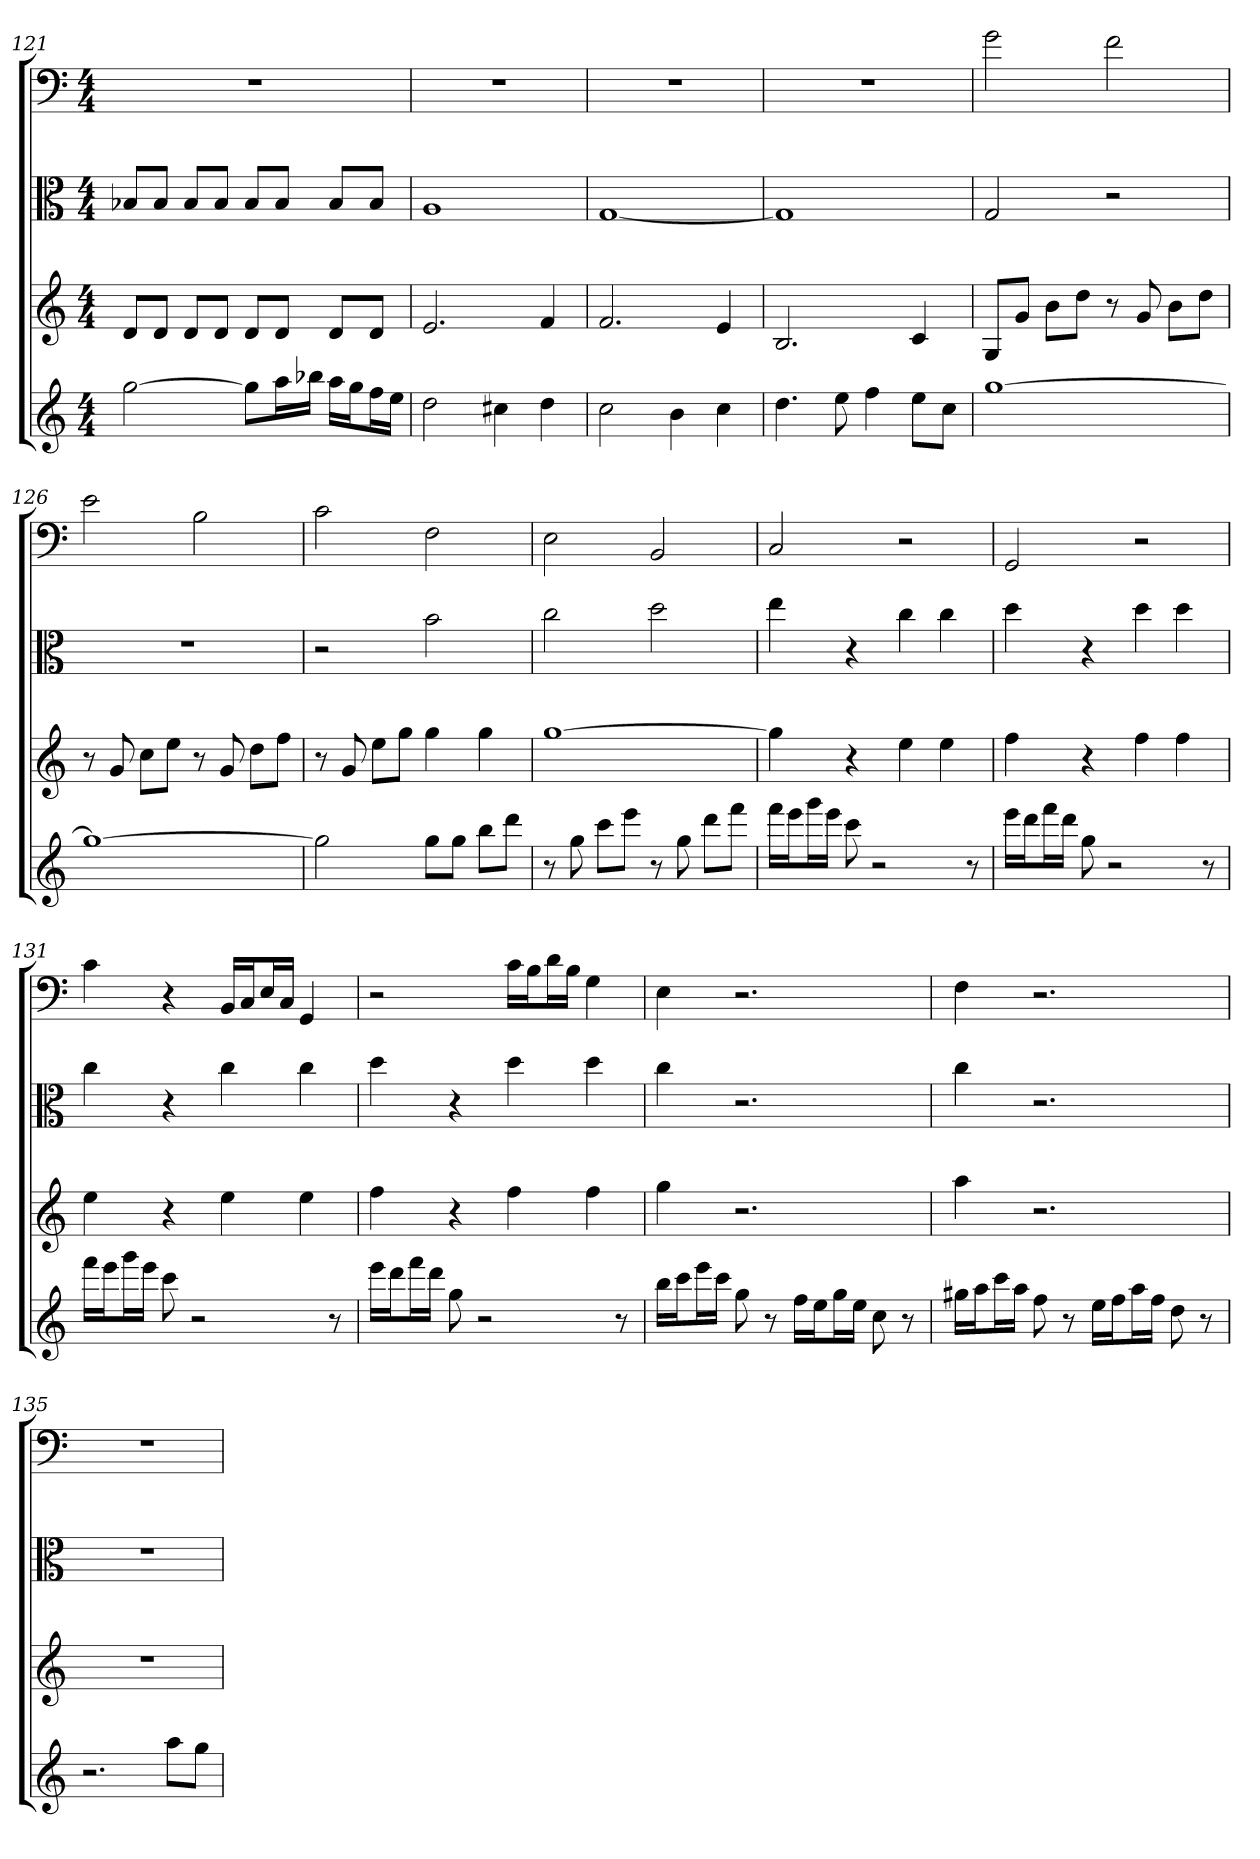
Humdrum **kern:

**kern	**kern	**kern	**kern
*part4	*part3	*part2	*part1
*staff4	*staff3	*staff2	*staff1
*	*	*clefC3	*clefF4
*k[]	*k[]	*k[]	*k[]
*C:	*C:	*C:	*C:
*M4/4	*M4/4	*M4/4	*M4/4
=121	=121	=121	=121
[2gg	8dL	8B-X/L	1r
.	8dJ	8B-/J	.
.	8dL	8B-/L	.
.	8dJ	8B-/J	.
8ggL]	8dL	8B-/L	.
16aaL	8dJ	8B-/J	.
16bb-XJJ	.	.	.
16aaLL	8dL	8B-/L	.
16ggJ	.	.	.
16ffL	8dJ	8B-/J	.
16eeJJ	.	.	.
=122	=122	=122	=122
2dd	2.e	1A	1r
4cc#X	.	.	.
4dd	4f	.	.
=123	=123	=123	=123
2cc	2.f	[1G	1r
4b	.	.	.
4cc	4e	.	.
=124	=124	=124	=124
4.dd	2.B	1G]	1r
8ee	.	.	.
4ff	.	.	.
8eeL	4c	.	.
8ccJ	.	.	.
=125	=125	=125	=125
[1gg	8GL	2G	2g
.	8gJ	.	.
.	8bL	.	.
.	8ddJ	.	.
.	8r	2r	2f
.	8g	.	.
.	8bL	.	.
.	8ddJ	.	.
=126	=126	=126	=126
1gg_	8r	1r	2e
.	8g	.	.
.	8ccL	.	.
.	8eeJ	.	.
.	8r	.	2B
.	8g	.	.
.	8ddL	.	.
.	8ffJ	.	.
=127	=127	=127	=127
2gg]	8r	2r	2c
.	8g	.	.
.	8eeL	.	.
.	8ggJ	.	.
8ggL	4gg	2b	2F
8ggJ	.	.	.
8bbL	4gg	.	.
8dddJ	.	.	.
=128	=128	=128	=128
8r	[1gg	2cc	2E
8gg	.	.	.
8cccL	.	.	.
8eeeJ	.	.	.
8r	.	2dd	2BB
8gg	.	.	.
8dddL	.	.	.
8fffJ	.	.	.
=129	=129	=129	=129
16fffLL	4gg]	4ee	2C
16eeeJ	.	.	.
16gggL	.	.	.
16eeeJJ	.	.	.
8ccc	4r	4r	.
2r	.	.	.
.	4ee	4cc	2r
.	4ee	4cc	.
8r	.	.	.
=130	=130	=130	=130
16eeeLL	4ff	4dd	2GG
16dddJ	.	.	.
16fffL	.	.	.
16dddJJ	.	.	.
8gg	4r	4r	.
2r	.	.	.
.	4ff	4dd	2r
.	4ff	4dd	.
8r	.	.	.
=131	=131	=131	=131
16fffLL	4ee	4cc	4c
16eeeJ	.	.	.
16gggL	.	.	.
16eeeJJ	.	.	.
8ccc	4r	4r	4r
2r	.	.	.
.	4ee	4cc	16BB/LL
.	.	.	16C/J
.	.	.	16E/L
.	.	.	16C/JJ
.	4ee	4cc	4GG
8r	.	.	.
=132	=132	=132	=132
16eeeLL	4ff	4dd	2r
16dddJ	.	.	.
16fffL	.	.	.
16dddJJ	.	.	.
8gg	4r	4r	.
2r	.	.	.
.	4ff	4dd	16c\LL
.	.	.	16B\J
.	.	.	16d\L
.	.	.	16B\JJ
.	4ff	4dd	4G
8r	.	.	.
=133	=133	=133	=133
16bbLL	4gg	4cc	4E
16cccJ	.	.	.
16eeeL	.	.	.
16cccJJ	.	.	.
8gg	2.r	2.r	2.r
8r	.	.	.
16ffLL	.	.	.
16eeJ	.	.	.
16ggL	.	.	.
16eeJJ	.	.	.
8cc	.	.	.
8r	.	.	.
=134	=134	=134	=134
16gg#XLL	4aa	4cc	4F
16aaJ	.	.	.
16cccL	.	.	.
16aaJJ	.	.	.
8ff	2.r	2.r	2.r
8r	.	.	.
16eeLL	.	.	.
16ffJ	.	.	.
16aaL	.	.	.
16ffJJ	.	.	.
8dd	.	.	.
8r	.	.	.
=135	=135	=135	=135
2.r	1r	1r	1r
8aaL	.	.	.
8ggJ	.	.	.
=	=	=	=
*-	*-	*-	*-
